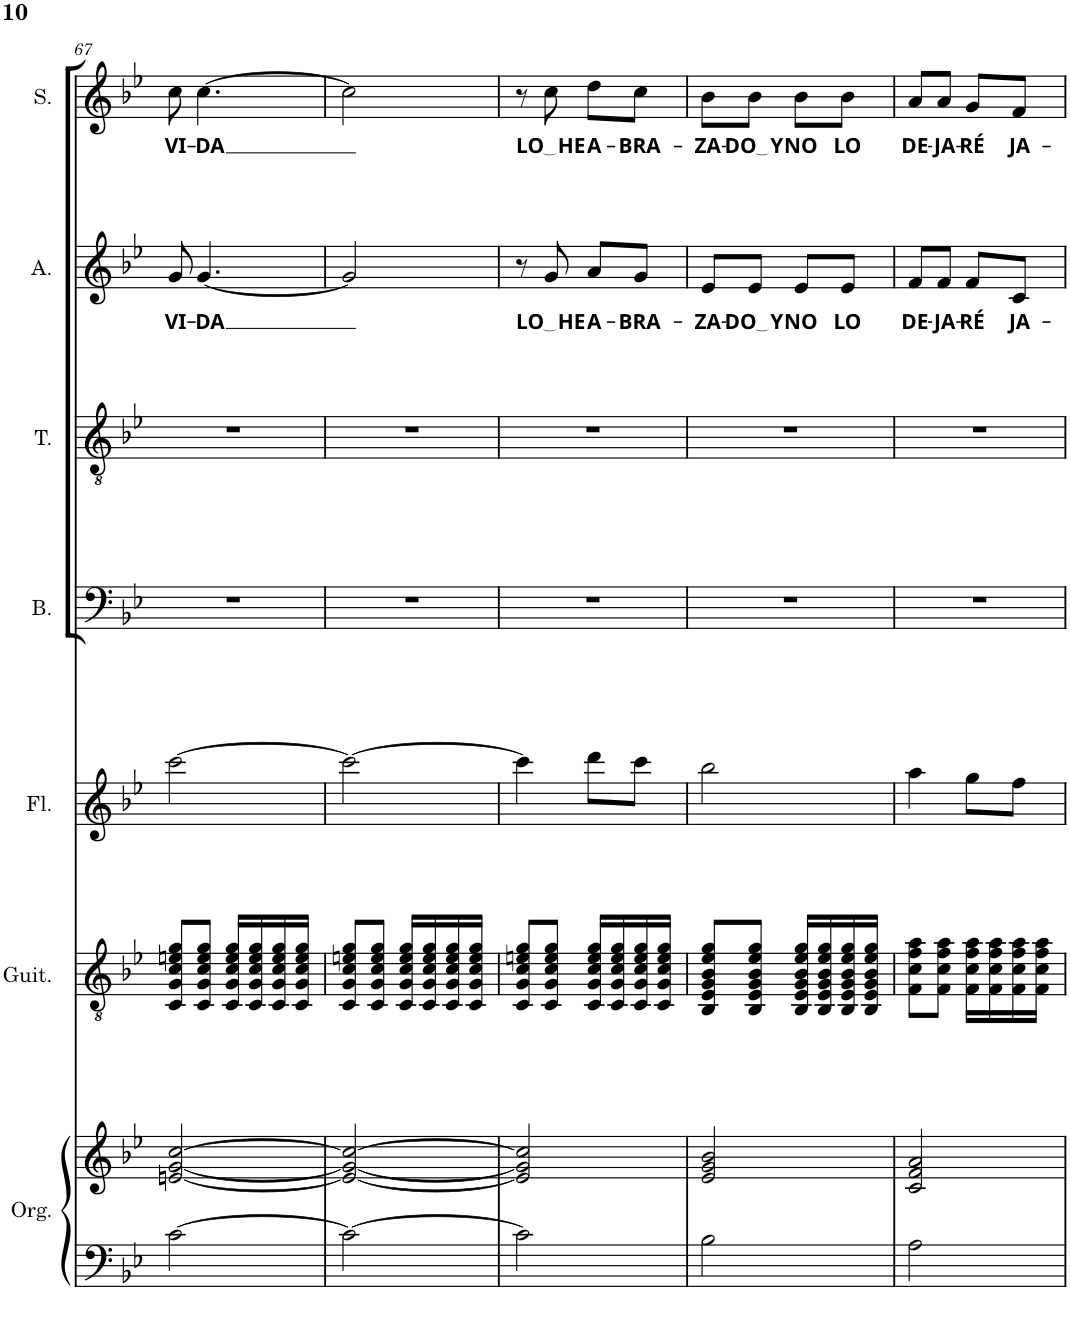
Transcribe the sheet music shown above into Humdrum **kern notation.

**kern	**kern	**kern	**kern	**kern	**kern	**kern	**text	**kern	**text
*part7	*part7	*part6	*part5	*part4	*part3	*part2	*part2	*part1	*part1
*staff8	*staff7	*staff6	*staff5	*staff4	*staff3	*staff2	*staff2	*staff1	*staff1
*I"Órgano	*	*I"Guitarra clásica	*I"Flauta	*I"Bajo	*I"Tenor	*I"Alto	*	*I"Soprano	*
*	*	*I'Guit.	*I'Fl.	*I'B.	*I'T.	*I'A.	*	*I'S.	*
!!LO:PB:g=z
*clefF4	*clefG2	*clefGv2	*clefG2	*clefF4	*clefGv2	*clefG2	*	*clefG2	*
*k[b-e-]	*k[b-e-]	*k[b-e-]	*k[b-e-]	*k[b-e-]	*k[b-e-]	*k[b-e-]	*	*k[b-e-]	*
*M2/4	*M2/4	*M2/4	*M2/4	*M2/4	*M2/4	*M2/4	*	*M2/4	*
=67	=67	=67	=67	=67	=67	=67	=67	=67	=67
!	!	!	!	!	!	!	!LO:LY:b	!	!LO:LY:b
[2c\	[2en/ [2g/ [2cc/	8C/ 8G/ 8c/ 8en/ 8g/L	[2ccc\	2r	2r	8g/	VI-	8cc\	VI-
!	!	!	!	!	!	!	!LO:LY:b	!	!LO:LY:b
.	.	8C/ 8G/ 8c/ 8e/ 8g/J	.	.	.	[4.g/	-DA	[4.cc\	-DA
.	.	16C/ 16G/ 16c/ 16e/ 16g/LL	.	.	.	.	.	.	.
.	.	16C/ 16G/ 16c/ 16e/ 16g/	.	.	.	.	.	.	.
.	.	16C/ 16G/ 16c/ 16e/ 16g/	.	.	.	.	.	.	.
.	.	16C/ 16G/ 16c/ 16e/ 16g/JJ	.	.	.	.	.	.	.
=68	=68	=68	=68	=68	=68	=68	=68	=68	=68
2c\_	2e/_ 2g/_ 2cc/_	8C/ 8G/ 8c/ 8en/ 8g/L	2ccc\_	2r	2r	2g/]	.	2cc\]	.
.	.	8C/ 8G/ 8c/ 8e/ 8g/J	.	.	.	.	.	.	.
.	.	16C/ 16G/ 16c/ 16e/ 16g/LL	.	.	.	.	.	.	.
.	.	16C/ 16G/ 16c/ 16e/ 16g/	.	.	.	.	.	.	.
.	.	16C/ 16G/ 16c/ 16e/ 16g/	.	.	.	.	.	.	.
.	.	16C/ 16G/ 16c/ 16e/ 16g/JJ	.	.	.	.	.	.	.
=69	=69	=69	=69	=69	=69	=69	=69	=69	=69
2c\]	2e/] 2g/] 2cc/]	8C/ 8G/ 8c/ 8en/ 8g/L	4ccc\]	2r	2r	8r	.	8r	.
!	!	!	!	!	!	!	!LO:LY:b	!	!LO:LY:b
.	.	8C/ 8G/ 8c/ 8e/ 8g/J	.	.	.	8g/	LO HE	8cc\	LO HE
!	!	!	!	!	!	!	!LO:LY:b	!	!LO:LY:b
.	.	16C/ 16G/ 16c/ 16e/ 16g/LL	8ddd\L	.	.	8a/L	A-	8dd\L	A-
.	.	16C/ 16G/ 16c/ 16e/ 16g/	.	.	.	.	.	.	.
!	!	!	!	!	!	!	!LO:LY:b	!	!LO:LY:b
.	.	16C/ 16G/ 16c/ 16e/ 16g/	8ccc\J	.	.	8g/J	-BRA-	8cc\J	-BRA-
.	.	16C/ 16G/ 16c/ 16e/ 16g/JJ	.	.	.	.	.	.	.
=70	=70	=70	=70	=70	=70	=70	=70	=70	=70
!	!	!	!	!	!	!	!LO:LY:b	!	!LO:LY:b
2B-\	2e-/ 2g/ 2b-/	8BB-/ 8E-/ 8G/ 8B-/ 8e-/ 8g/L	2bb-\	2r	2r	8e-/L	-ZA-	8b-\L	-ZA-
!	!	!	!	!	!	!	!LO:LY:b	!	!LO:LY:b
.	.	8BB-/ 8E-/ 8G/ 8B-/ 8e-/ 8g/J	.	.	.	8e-/J	DO Y	8b-\J	DO Y
!	!	!	!	!	!	!	!LO:LY:b	!	!LO:LY:b
.	.	16BB-/ 16E-/ 16G/ 16B-/ 16e-/ 16g/LL	.	.	.	8e-/L	NO	8b-\L	NO
.	.	16BB-/ 16E-/ 16G/ 16B-/ 16e-/ 16g/	.	.	.	.	.	.	.
!	!	!	!	!	!	!	!LO:LY:b	!	!LO:LY:b
.	.	16BB-/ 16E-/ 16G/ 16B-/ 16e-/ 16g/	.	.	.	8e-/J	LO	8b-\J	LO
.	.	16BB-/ 16E-/ 16G/ 16B-/ 16e-/ 16g/JJ	.	.	.	.	.	.	.
=71	=71	=71	=71	=71	=71	=71	=71	=71	=71
!	!	!	!	!	!	!	!LO:LY:b	!	!LO:LY:b
2A\	2c/ 2f/ 2a/	8F\ 8c\ 8f\ 8a\L	4aa\	2r	2r	8f/L	DE-	8a/L	DE-
!	!	!	!	!	!	!	!LO:LY:b	!	!LO:LY:b
.	.	8F\ 8c\ 8f\ 8a\J	.	.	.	8f/J	-JA-	8a/J	-JA-
!	!	!	!	!	!	!	!LO:LY:b	!	!LO:LY:b
.	.	16F\ 16c\ 16f\ 16a\LL	8gg\L	.	.	8f/L	-RÉ	8g/L	-RÉ
.	.	16F\ 16c\ 16f\ 16a\	.	.	.	.	.	.	.
!	!	!	!	!	!	!	!LO:LY:b	!	!LO:LY:b
.	.	16F\ 16c\ 16f\ 16a\	8ff\J	.	.	8c/J	JA-	8f/J	JA-
.	.	16F\ 16c\ 16f\ 16a\JJ	.	.	.	.	.	.	.
=	=	=	=	=	=	=	=	=	=
*-	*-	*-	*-	*-	*-	*-	*-	*-	*-
